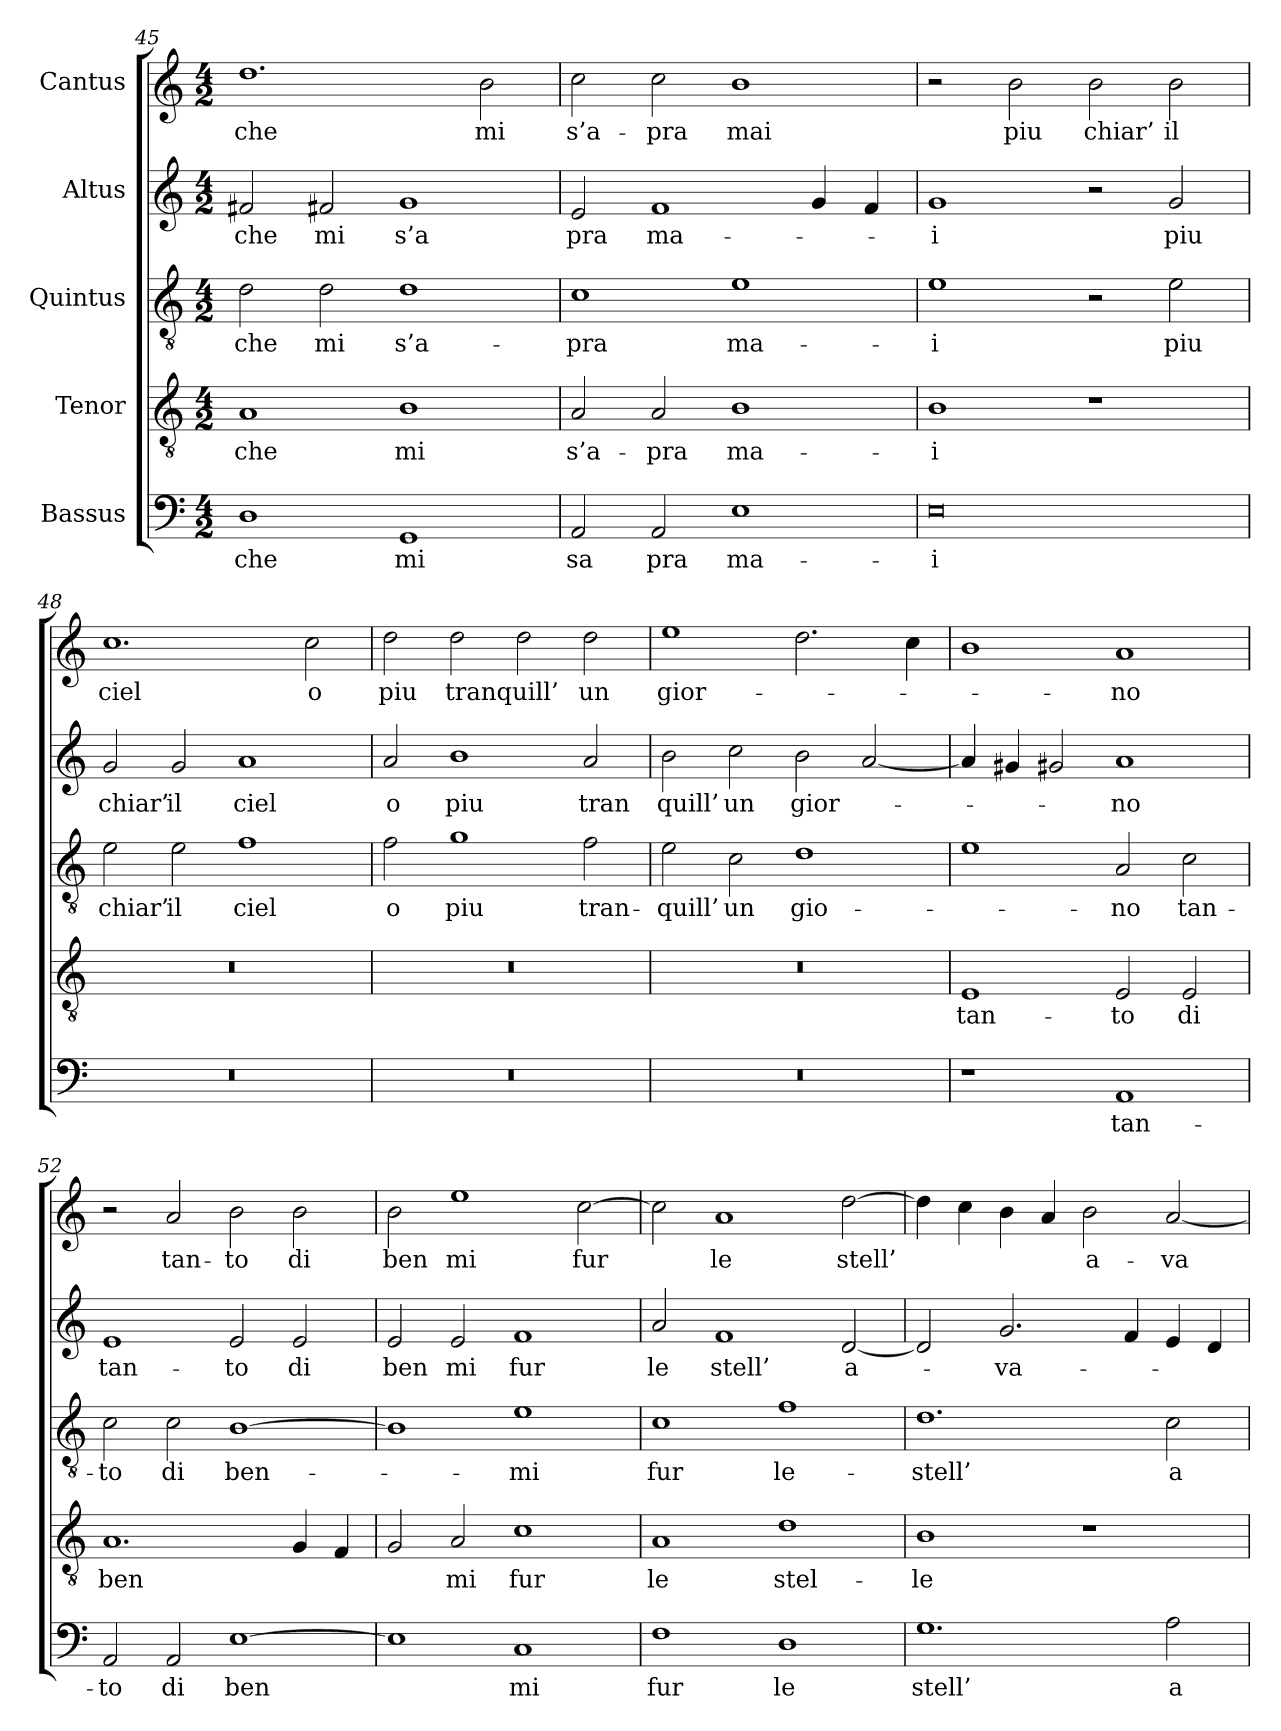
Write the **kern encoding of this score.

**kern	**text	**kern	**text	**kern	**text	**kern	**text	**kern	**text
*part5	*part5	*part4	*part4	*part3	*part3	*part2	*part2	*part1	*part1
*staff5	*staff5	*staff4	*staff4	*staff3	*staff3	*staff2	*staff2	*staff1	*staff1
*I"Bassus	*	*I"Tenor	*	*I"Quintus	*	*I"Altus	*	*I"Cantus	*
*clefF4	*	*clefGv2	*	*clefGv2	*	*clefG2	*	*clefG2	*
*k[]	*	*k[]	*	*k[]	*	*k[]	*	*k[]	*
*M4/2	*	*M4/2	*	*M4/2	*	*M4/2	*	*M4/2	*
=45	=45	=45	=45	=45	=45	=45	=45	=45	=45
1D\	che	1A/	che	2d\	che	2f#X/	che	1.dd\	che
.	.	.	.	2d\	mi	2f#X/	mi	.	.
1GG/	mi	1B\	mi	1d\	s’a-	1g/	s’a	.	.
.	.	.	.	.	.	.	.	2b\	mi
=46	=46	=46	=46	=46	=46	=46	=46	=46	=46
2AA/	sa	2A/	s’a-	1c\	-pra	2e/	pra	2cc\	s’a-
2AA/	pra	2A/	-pra	.	.	1f/	ma-	2cc\	-pra
1E\	ma-	1B\	ma-	1e\	ma-	.	.	1b\	mai
.	.	.	.	.	.	4g/	.	.	.
.	.	.	.	.	.	4f/	.	.	.
=47	=47	=47	=47	=47	=47	=47	=47	=47	=47
0E\	-i	1B\	-i	1e\	-i	1g/	-i	2r	.
.	.	.	.	.	.	.	.	2b\	piu
.	.	1r	.	2r	.	2r	.	2b\	chiar’
.	.	.	.	2e\	piu	2g/	piu	2b\	il
=48	=48	=48	=48	=48	=48	=48	=48	=48	=48
0r	.	0r	.	2e\	chiar’	2g/	chiar’	1.cc\	ciel
.	.	.	.	2e\	il	2g/	il	.	.
.	.	.	.	1f\	ciel	1a/	ciel	.	.
.	.	.	.	.	.	.	.	2cc\	o
=49	=49	=49	=49	=49	=49	=49	=49	=49	=49
0r	.	0r	.	2f\	o	2a/	o	2dd\	piu
.	.	.	.	1g\	piu	1b\	piu	2dd\	tranquill’
.	.	.	.	.	.	.	.	2dd\	.
.	.	.	.	2f\	tran-	2a/	tran	2dd\	un
=50	=50	=50	=50	=50	=50	=50	=50	=50	=50
0r	.	0r	.	2e\	-quill’	2b\	quill’	1ee\	gior-
.	.	.	.	2c\	un	2cc\	un	.	.
.	.	.	.	1d\	gio-	2b\	gior-	2.dd\	.
.	.	.	.	.	.	[2a/	.	.	.
.	.	.	.	.	.	.	.	4cc\	.
=51	=51	=51	=51	=51	=51	=51	=51	=51	=51
1r	.	1E/	tan-	1e\	.	4a/]	.	1b\	.
.	.	.	.	.	.	4g#X/	.	.	.
.	.	.	.	.	.	2g#X/	.	.	.
1AA/	tan-	2E/	-to	2A/	-no	1a/	-no	1a/	-no
.	.	2E/	di	2c\	tan-	.	.	.	.
=52	=52	=52	=52	=52	=52	=52	=52	=52	=52
2AA/	-to	1.A/	ben	2c\	-to	1e/	tan-	2r	.
2AA/	di	.	.	2c\	di	.	.	2a/	tan-
[1E\	ben	.	.	[1B\	ben-	2e/	-to	2b\	-to
.	.	4G/	.	.	.	2e/	di	2b\	di
.	.	4F/	.	.	.	.	.	.	.
=53	=53	=53	=53	=53	=53	=53	=53	=53	=53
1E\]	.	2G/	.	1B\]	.	2e/	ben	2b\	ben
.	.	2A/	mi	.	.	2e/	mi	1ee\	mi
1C/	mi	1c\	fur	1e\	-mi	1f/	fur	.	.
.	.	.	.	.	.	.	.	[2cc\	fur
=54	=54	=54	=54	=54	=54	=54	=54	=54	=54
1F\	fur	1A/	le	1c\	fur	2a/	le	2cc\]	.
.	.	.	.	.	.	1f/	stell’	1a/	le
1D\	le	1d\	stel-	1f\	le-	.	.	.	.
.	.	.	.	.	.	[2d/	a-	[2dd\	stell’
=55	=55	=55	=55	=55	=55	=55	=55	=55	=55
1.G\	stell’	1B\	-le	1.d\	-stell’	2d/]	.	4dd\]	.
.	.	.	.	.	.	.	.	4cc\	.
.	.	.	.	.	.	2.g/	-va-	4b\	.
.	.	.	.	.	.	.	.	4a/	.
.	.	1r	.	.	.	.	.	2b\	a-
.	.	.	.	.	.	4f/	.	.	.
2A\	a-	.	.	2c\	a-	4e/	.	[2a/	-va-
.	.	.	.	.	.	4d/	.	.	.
=	=	=	=	=	=	=	=	=	=
*-	*-	*-	*-	*-	*-	*-	*-	*-	*-
